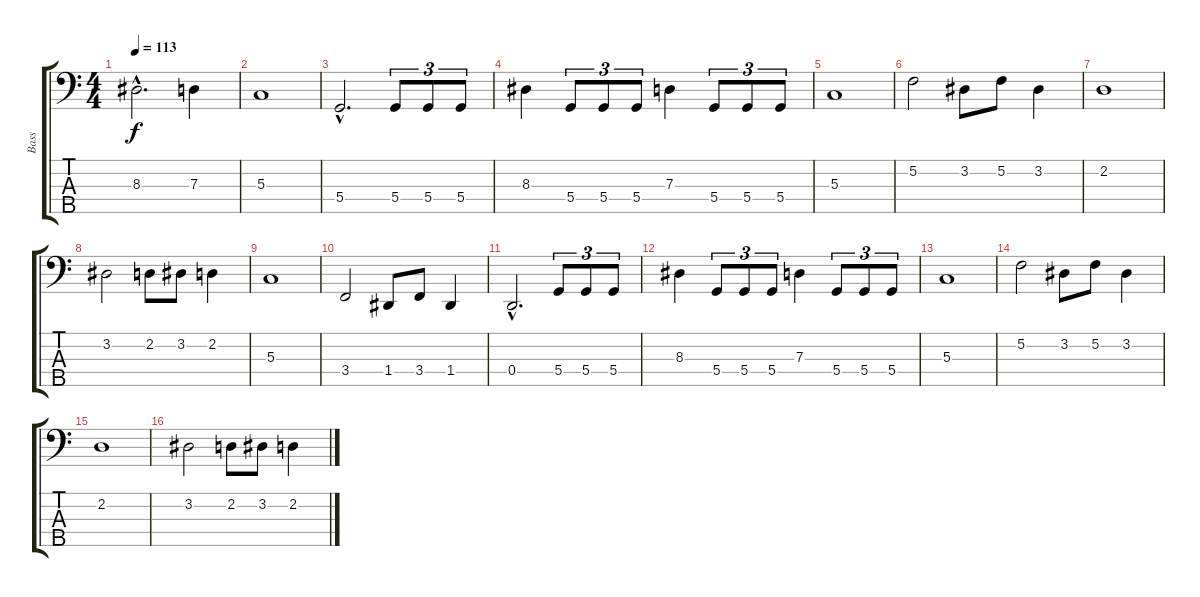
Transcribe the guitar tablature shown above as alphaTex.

\track ("Bass" "Bass") {instrument electricbassfinger}
\staff {score tabs}
\tuning (F2 C2 G1 D1 A0) {hide}
\ts (4 4)
\tempo 113
\clef f4
\ks c
8.3{hac}.2{d dy f} 7.3.4 |
5.3.1 |
5.4{hac}.2{d} 5.4.8{tu (3 2)} 5.4.8{tu (3 2)} 5.4.8{tu (3 2)} |
8.3.4 5.4.8{tu (3 2)} 5.4.8{tu (3 2)} 5.4.8{tu (3 2)} 7.3.4 5.4.8{tu (3 2)} 5.4.8{tu (3 2)} 5.4.8{tu (3 2)} |
\section ("" "")
5.3.1 |
5.2.2 3.2.8 5.2.8 3.2.4 |
2.2.1 |
3.2.2 2.2.8 3.2.8 2.2.4 |
5.3.1 |
3.4.2 1.4.8 3.4.8 1.4.4 |
0.4{hac}.2{d} 5.4.8{tu (3 2)} 5.4.8{tu (3 2)} 5.4.8{tu (3 2)} |
8.3.4 5.4.8{tu (3 2)} 5.4.8{tu (3 2)} 5.4.8{tu (3 2)} 7.3.4 5.4.8{tu (3 2)} 5.4.8{tu (3 2)} 5.4.8{tu (3 2)} |
5.3.1 |
5.2.2 3.2.8 5.2.8 3.2.4 |
2.2.1 |
3.2.2 2.2.8 3.2.8 2.2.4
